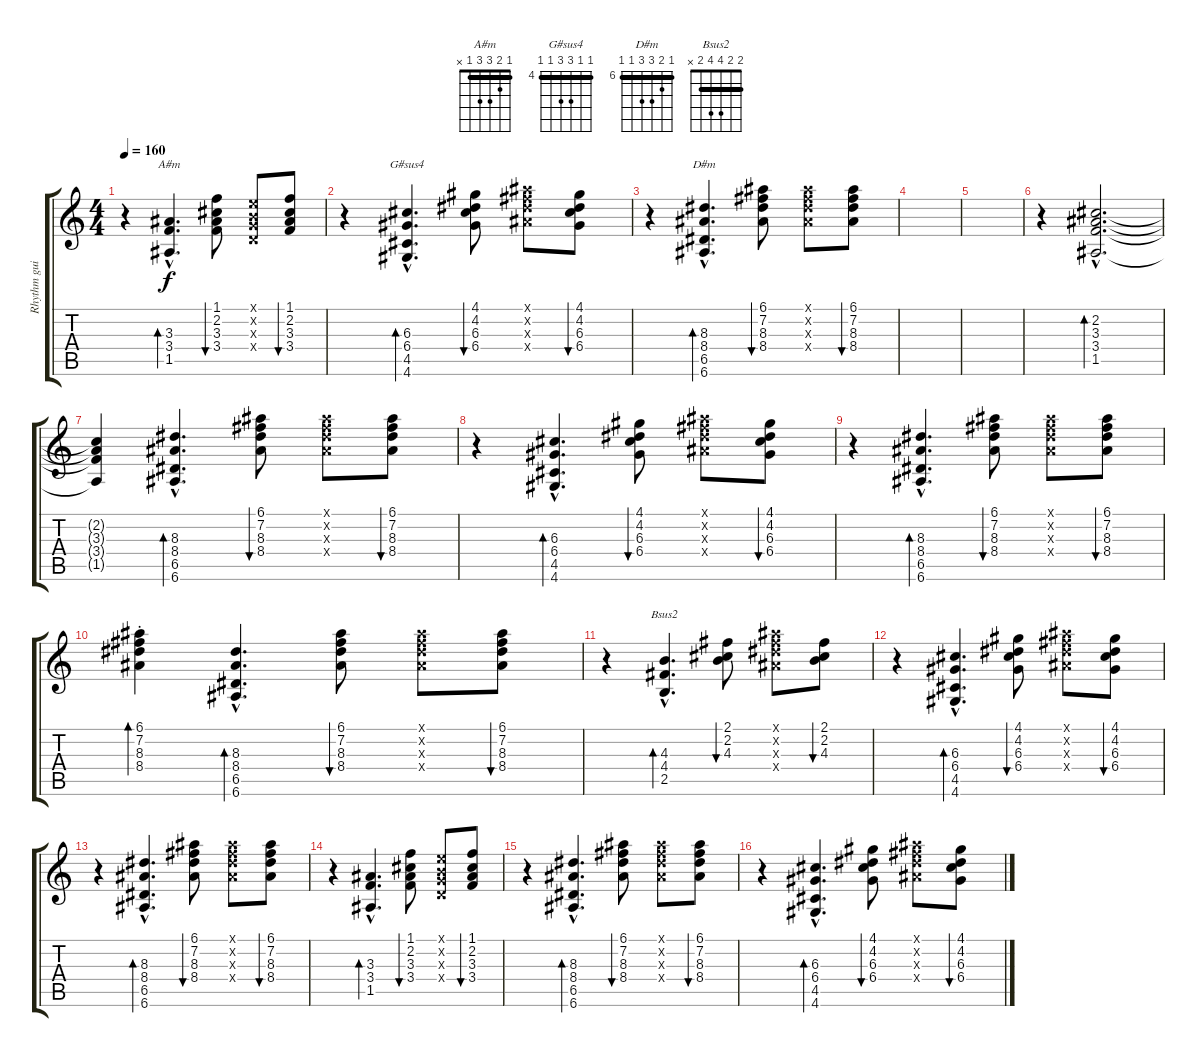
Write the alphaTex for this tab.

\track ("Rhythm guitar" "Rhythm gui") {instrument acousticguitarnylon}
\staff {score tabs}
\tuning (E4 B3 G3 D3 A2 E2) {hide}
\chord ("A#m" 1 2 3 3 1 x) {barre 1}
\chord ("G#sus4" 4 4 6 6 4 4) {firstfret 4 barre 4}
\chord ("D#m" 6 7 8 8 6 6) {firstfret 6 barre 6}
\chord ("Bsus2" 2 2 4 4 2 x) {barre 2}
\ts (4 4)
\tempo 160
\clef g2
\ks c
r.4{dy f} (3.3{hac} 3.4{hac} 1.5{hac}).4{d bd 120 ch "A#m"} (1.1 2.2 3.3 3.4).8{bu 60} (0.1{x} 0.2{x} 0.3{x} 0.4{x}).8 (1.1 2.2 3.3 3.4).8{bu 60} |
r.4 (6.3{hac} 6.4{hac} 4.5{hac} 4.6{hac}).4{d bd 120 ch "G#sus4"} (4.1 4.2 6.3 6.4).8{bu 60} (6.1{x} 7.2{x} 8.3{x} 8.4{x}).8 (4.1 4.2 6.3 6.4).8{bu 60} |
r.4 (8.3{hac} 8.4{hac} 6.5{hac} 6.6{hac}).4{d bd 120 ch "D#m"} (6.1 7.2 8.3 8.4).8{bu 60} (6.1{x} 7.2{x} 8.3{x} 8.4{x}).8 (6.1 7.2 8.3 8.4).8{bu 60} |
|
|
r.4 (2.2{hac} 3.3{hac} 3.4{hac} 1.5{hac}).2{d bd 240} |
(2.2{t} 3.3{t} 3.4{t} 1.5{t}).4 (8.3{hac} 8.4{hac} 6.5{hac} 6.6{hac}).4{d bd 120} (6.1 7.2 8.3 8.4).8{bu 60} (6.1{x} 7.2{x} 8.3{x} 8.4{x}).8 (6.1 7.2 8.3 8.4).8{bu 60} |
r.4 (6.3{hac} 6.4{hac} 4.5{hac} 4.6{hac}).4{d bd 120} (4.1 4.2 6.3 6.4).8{bu 60} (6.1{x} 7.2{x} 8.3{x} 8.4{x}).8 (4.1 4.2 6.3 6.4).8{bu 60} |
r.4 (8.3{hac} 8.4{hac} 6.5{hac} 6.6{hac}).4{d bd 120} (6.1 7.2 8.3 8.4).8{bu 60} (6.1{x} 7.2{x} 8.3{x} 8.4{x}).8 (6.1 7.2 8.3 8.4).8{bu 60} |
(6.1{st} 7.2{st} 8.3{st} 8.4{st}).4{bd 60} (8.3{hac} 8.4{hac} 6.5{hac} 6.6{hac}).4{d bd 120} (6.1 7.2 8.3 8.4).8{bu 60} (6.1{x} 7.2{x} 8.3{x} 8.4{x}).8 (6.1 7.2 8.3 8.4).8{bu 60} |
r.4 (4.3{hac} 4.4{hac} 2.5{hac}).4{d bd 120 ch "Bsus2"} (2.1 2.2 4.3).8{bu 60} (6.1{x} 7.2{x} 8.3{x} 8.4{x}).8 (2.1 2.2 4.3).8{bu 60} |
r.4 (6.3{hac} 6.4{hac} 4.5{hac} 4.6{hac}).4{d bd 120} (4.1 4.2 6.3 6.4).8{bu 60} (6.1{x} 7.2{x} 8.3{x} 8.4{x}).8 (4.1 4.2 6.3 6.4).8{bu 60} |
r.4 (8.3{hac} 8.4{hac} 6.5{hac} 6.6{hac}).4{d bd 60} (6.1 7.2 8.3 8.4).8{bu 60} (6.1{x} 7.2{x} 8.3{x} 8.4{x}).8 (6.1 7.2 8.3 8.4).8{bu 60} |
r.4 (3.3{hac} 3.4{hac} 1.5{hac}).4{d bd 120} (1.1 2.2 3.3 3.4).8{bu 60} (0.1{x} 0.2{x} 0.3{x} 0.4{x}).8 (1.1 2.2 3.3 3.4).8{bu 60} |
r.4 (8.3{hac} 8.4{hac} 6.5{hac} 6.6{hac}).4{d bd 120} (6.1 7.2 8.3 8.4).8{bu 60} (6.1{x} 7.2{x} 8.3{x} 8.4{x}).8 (6.1 7.2 8.3 8.4).8{bu 60} |
r.4 (6.3{hac} 6.4{hac} 4.5{hac} 4.6{hac}).4{d bd 120} (4.1 4.2 6.3 6.4).8{bu 60} (6.1{x} 7.2{x} 8.3{x} 8.4{x}).8 (4.1 4.2 6.3 6.4).8{bu 60}
